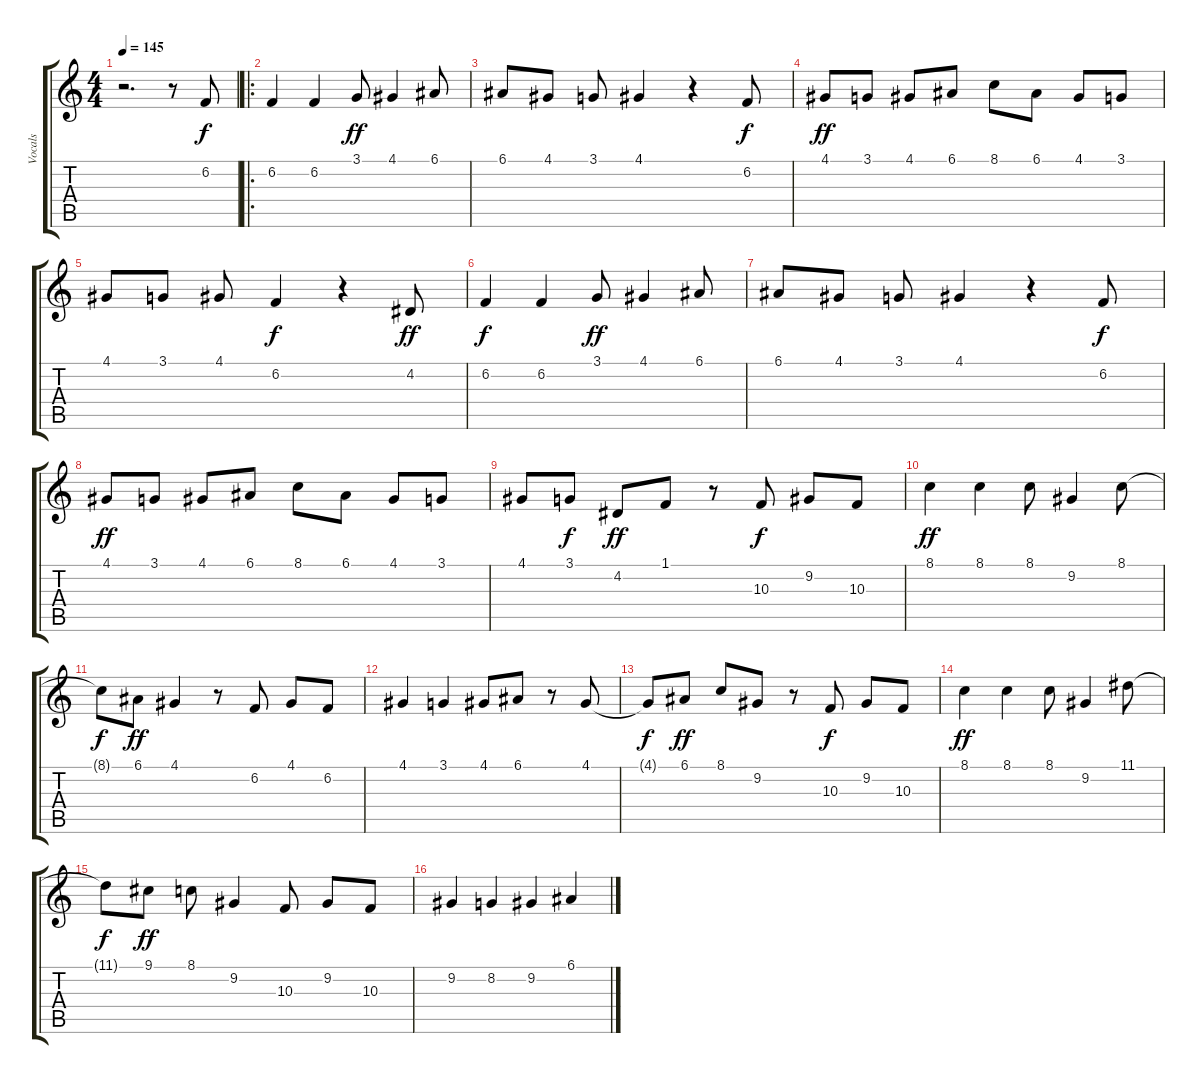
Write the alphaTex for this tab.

\track ("Vocals" "Vocals") {instrument choiraahs}
\staff {score tabs}
\tuning (E4 B3 G3 D3 A2 E2) {hide}
\ts (4 4)
\tempo 145
\clef g2
\ks c
r.2{d dy f} r.8 6.2.8 |
\ro
6.2.4 6.2.4 3.1.8{dy ff} 4.1.4 6.1.8 |
6.1.8 4.1.8 3.1.8 4.1.4 r.4 6.2.8{dy f} |
4.1.8{dy ff} 3.1.8 4.1.8 6.1.8 8.1.8 6.1.8 4.1.8 3.1.8 |
4.1.8 3.1.8 4.1.8 6.2.4{dy f} r.4 4.2.8{dy ff} |
6.2.4{dy f} 6.2.4 3.1.8{dy ff} 4.1.4 6.1.8 |
6.1.8 4.1.8 3.1.8 4.1.4 r.4 6.2.8{dy f} |
4.1.8{dy ff} 3.1.8 4.1.8 6.1.8 8.1.8 6.1.8 4.1.8 3.1.8 |
4.1.8 3.1.8{dy f} 4.2.8{dy ff} 1.1.8 r.8 10.3.8{dy f} 9.2.8 10.3.8 |
8.1.4{dy ff} 8.1.4 8.1.8 9.2.4 8.1.8 |
8.1{t}.8{dy f} 6.1.8{dy ff} 4.1.4 r.8 6.2.8 4.1.8 6.2.8 |
4.1.4 3.1.4 4.1.8 6.1.8 r.8 4.1.8 |
4.1{t}.8{dy f} 6.1.8{dy ff} 8.1.8 9.2.8 r.8 10.3.8{dy f} 9.2.8 10.3.8 |
8.1.4{dy ff} 8.1.4 8.1.8 9.2.4 11.1.8 |
11.1{t}.8{dy f} 9.1.8{dy ff} 8.1.8 9.2.4 10.3.8 9.2.8 10.3.8 |
9.2.4 8.2.4 9.2.4 6.1.4
